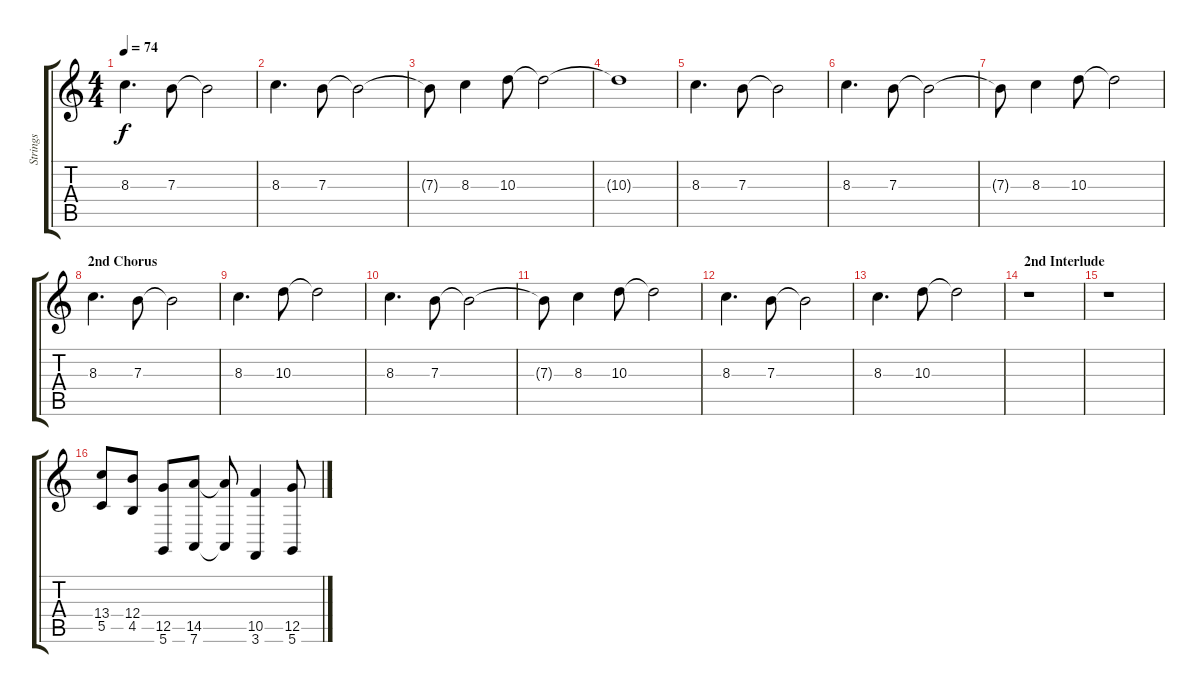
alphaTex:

\track ("Strings" "Strings") {instrument stringensemble1}
\staff {score tabs}
\tuning (F4 C4 E4 B3 G3 D2) {hide}
\ts (4 4)
\tempo 74
\clef g2
\ks c
8.3.4{d dy f} 7.3.8 7.3{t}.2 |
8.3.4{d} 7.3.8 7.3{t}.2 |
7.3{t}.8 8.3.4 10.3.8 10.3{t}.2 |
10.3{t}.1 |
8.3.4{d} 7.3.8 7.3{t}.2 |
8.3.4{d} 7.3.8 7.3{t}.2 |
7.3{t}.8 8.3.4 10.3.8 10.3{t}.2 |
\section ("" "2nd Chorus")
8.3.4{d} 7.3.8 7.3{t}.2 |
8.3.4{d} 10.3.8 10.3{t}.2 |
8.3.4{d} 7.3.8 7.3{t}.2 |
7.3{t}.8 8.3.4 10.3.8 10.3{t}.2 |
8.3.4{d} 7.3.8 7.3{t}.2 |
8.3.4{d} 10.3.8 10.3{t}.2 |
\section ("" "2nd Interlude")
r.1 |
r.1 |
(13.4 5.5).8 (12.4 4.5).8 (12.5 5.6).8 (14.5 7.6).8 (14.5{t} 7.6{t}).8 (10.5 3.6).4 (12.5 5.6).8
